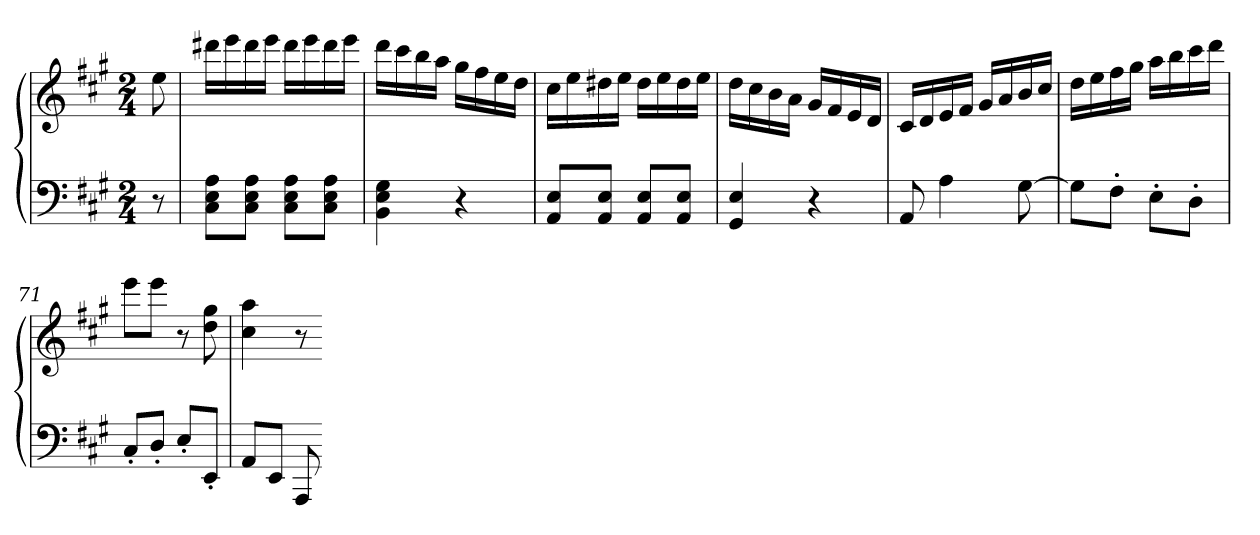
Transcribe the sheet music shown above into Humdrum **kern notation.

**kern	**kern
*part1	*part1
*staff2	*staff1
*clefF4	*clefG2
*k[f#c#g#]	*k[f#c#g#]
*A:	*A:
*M2/4	*M2/4
=	=
8r	8ee
=65	=65
8C# 8E 8AL	16ddd#XLL
.	16eee
8C# 8E 8AJ	16ddd#
.	16eeeJJ
8C# 8E 8AL	16ddd#LL
.	16eee
8C# 8E 8AJ	16ddd#
.	16eeeJJ
=66	=66
4BB 4E 4G#	16dddLL
.	16ccc#
.	16bb
.	16aaJJ
4r	16gg#LL
.	16ff#
.	16ee
.	16ddJJ
=67	=67
8AA 8EL	16cc#LL
.	16ee
8AA 8EJ	16dd#X
.	16eeJJ
8AA 8EL	16dd#LL
.	16ee
8AA 8EJ	16dd#
.	16eeJJ
=68	=68
4GG# 4E	16ddLL
.	16cc#
.	16b
.	16aJJ
4r	16g#LL
.	16f#
.	16e
.	16dJJ
=69	=69
8AA	16c#LL
.	16d
4A	16e
.	16f#JJ
.	16g#LL
.	16a
[8G#	16b
.	16cc#JJ
=70	=70
8G#L]	16ddLL
.	16ee
8F#'J	16ff#
.	16gg#JJ
8E'L	16aaLL
.	16bb
8D'J	16ccc#
.	16dddJJ
=71	=71
8C#'L	8eeeL
8D'J	8eeeJ
8E'L	8r
8EE'J	8dd 8gg#
=72	=72
8AAL	4cc# 4aa
8EEJ	.
8AAA	8r
=-	=-
*-	*-
